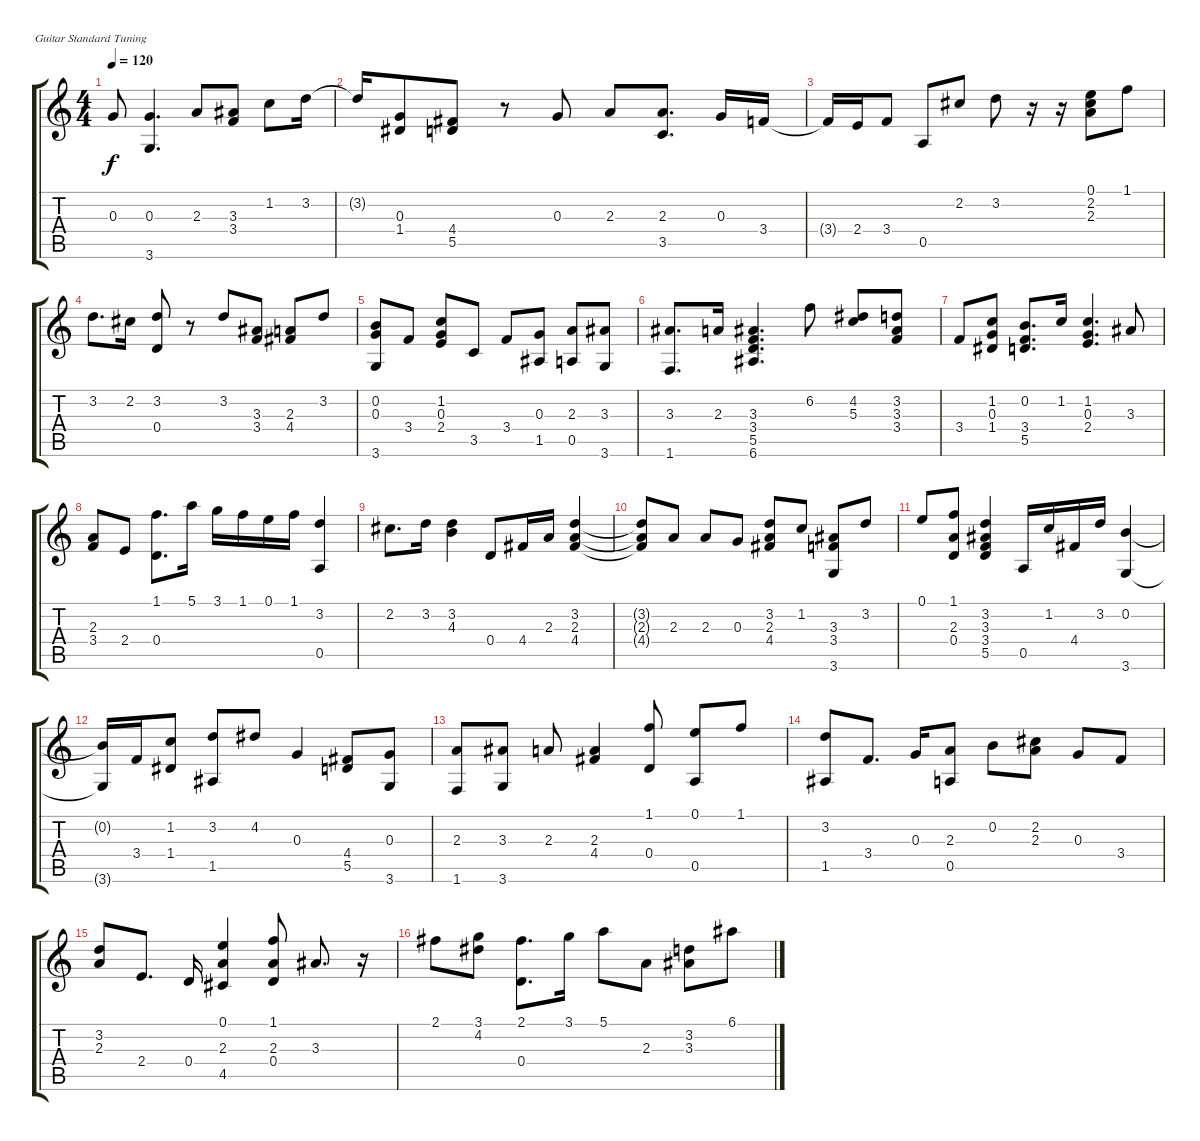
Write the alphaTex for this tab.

\defaultSystemsLayout 4
\bracketExtendMode groupsimilarinstruments
\firstSystemTrackNameOrientation horizontal
\otherSystemsTrackNameOrientation horizontal
\track "" {instrument acousticguitarnylon}
\staff {score tabs}
\tuning (E4 B3 G3 D3 A2 E2)
\ts (4 4)
\ac
\tempo 120
\clef g2
\ks c
0.3.8{dy f instrument acousticguitarnylon} (0.3 3.6).4{d} 2.3.8 (3.3 3.4).8 1.2.8 3.2.16 |
3.2{t}.16 (0.3 1.4).8 (4.4 5.5).8 r.8 0.3.8 2.3.8 (2.3 3.5).8{d} 0.3.16 3.4.16 |
3.4{t}.16 2.4.16 3.4.8 0.5.8 2.2.8 3.2.8 r.16 r.16 (0.1 2.2 2.3).8 1.1.8 |
3.2.8{d} 2.2.16 (3.2 0.4).8 r.8 3.2.8 (3.3 3.4).8 (2.3 4.4).8 3.2.8 |
(0.2 0.3 3.6).8 3.4.8 (1.2 0.3 2.4).8 3.5.8 3.4.8 (0.3 1.5).8 (2.3 0.5).8 (3.3 3.6).8 |
(3.3 1.6).8{d} 2.3.16 (3.3 3.4 5.5 6.6).4{d} 6.2.8 (4.2 5.3).8 (3.2 3.3 3.4).8 |
3.4.8 (1.2 0.3 1.4).8 (0.2 3.4 5.5).8{d} 1.2.16 (0.3 2.4 1.2).4{d} 3.3.8 |
(3.4 2.3).8 2.4.8 (0.4 1.1).8{d} 5.1.16 3.1.16 1.1.16 0.1.16 1.1.16 (3.2 0.5).4 |
2.2.8{d} 3.2.16 (3.2 4.3).4 0.4.8 4.4.16 2.3.16 (3.2 2.3 4.4).4 |
(3.2{t} 2.3{t} 4.4{t}).8 2.3.8 2.3.8 0.3.8 (3.2 2.3 4.4).8 1.2.8 (3.3 3.4 3.6).8 3.2.8 |
0.1.8 (1.1 2.3 0.4).8 (3.2 3.3 3.4 5.5).4 0.5.16 1.2.16 4.4.16 3.2.16 (0.2 3.6).4 |
(0.2{t} 3.6{t}).16 3.4.16 (1.2 1.4).8 (3.2 1.5).8 4.2.8 0.3.4 (4.4 5.5).8 (3.6 0.3).8 |
(2.3 1.6).8 (3.3 3.6).8 2.3.8 (2.3 4.4).4 (1.1 0.4).8 (0.1 0.5).8 1.1.8 |
(3.2 1.5).8 3.4.8{d} 0.3.16 (2.3 0.5).8 0.2.8 (2.2 2.3).8 0.3.8 3.4.8 |
(3.2 2.3).8 2.4.8{d} 0.4.16 (0.1 2.3 4.5).4 (1.1 2.3 0.4).8 3.3.8{d} r.16 |
2.1.8 (3.1 4.2).8 (2.1 0.4).8{d} 3.1.16 5.1.8 2.3.8 (3.3 3.2).8 6.1.8
